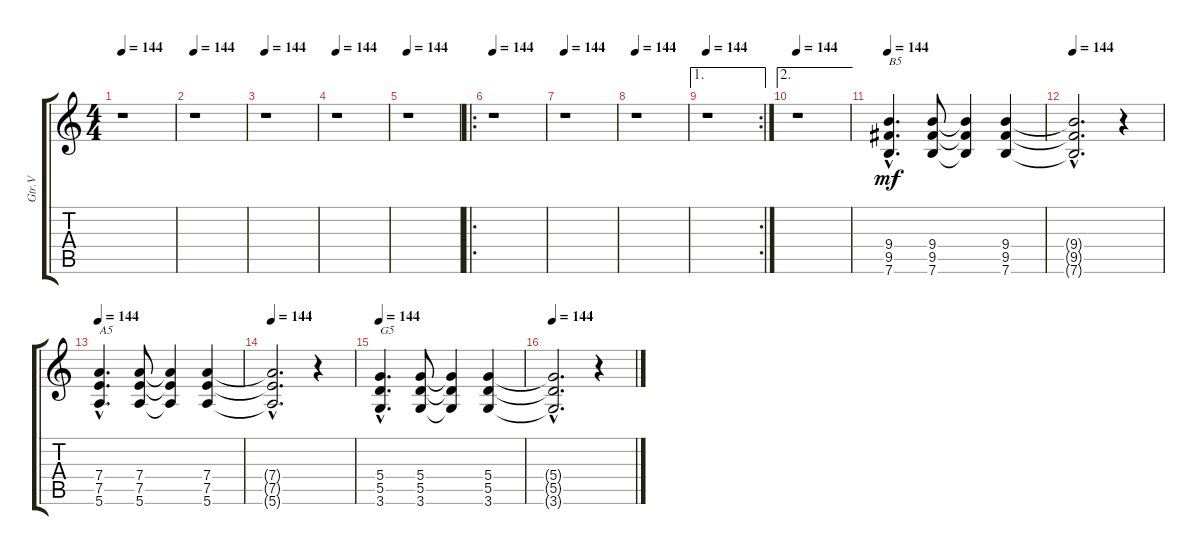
\track ("Gtr.V" "Gtr.V") {instrument distortionguitar}
\staff {score tabs}
\tuning (E4 B3 G3 D3 A2 E2) {hide}
\ts (4 4)
\tempo 144
\clef g2
\ks c
r.1{dy ff} |
\tempo 144
r.1 |
\tempo 144
r.1 |
\tempo 144
r.1 |
\tempo 144
r.1 |
\ro
\tempo 144
r.1 |
\tempo 144
r.1 |
\tempo 144
r.1 |
\ae 1
\rc 2
\tempo 144
r.1 |
\ae 2
\tempo 144
r.1 |
\tempo 144
(9.4{hac} 9.5{hac} 7.6{hac}).4{d txt "B5" dy mf} (9.4 9.5 7.6).8 (9.4{t} 9.5{t} 7.6{t}).4 (9.4 9.5 7.6).4 |
\tempo 144
(9.4{hac t} 9.5{hac t} 7.6{hac t}).2{d} r.4 |
\tempo 144
(7.4{hac} 7.5{hac} 5.6{hac}).4{d txt "A5"} (7.4 7.5 5.6).8 (7.4{t} 7.5{t} 5.6{t}).4 (7.4 7.5 5.6).4 |
\tempo 144
(7.4{hac t} 7.5{hac t} 5.6{hac t}).2{d} r.4 |
\tempo 144
(5.4{hac} 5.5{hac} 3.6{hac}).4{d txt "G5"} (5.4 5.5 3.6).8 (5.4{t} 5.5{t} 3.6{t}).4 (5.4 5.5 3.6).4 |
\tempo 144
(5.4{hac t} 5.5{hac t} 3.6{hac t}).2{d} r.4
